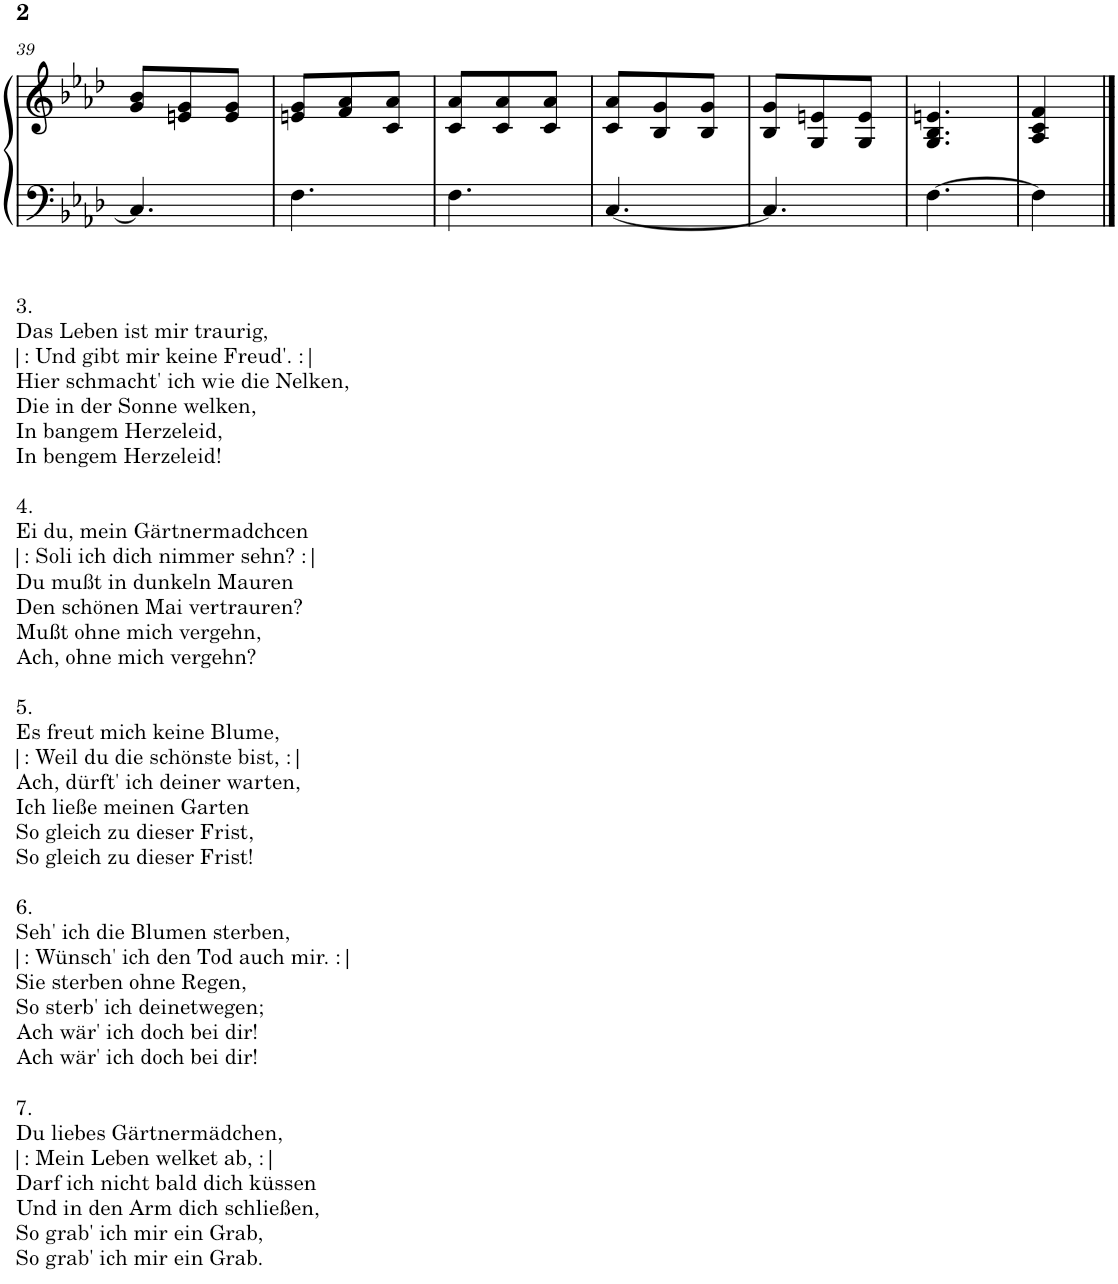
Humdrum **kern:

**kern	**kern
*part1	*part1
*staff2	*staff1
*I"Piano	*
*I'Pno.	*
!!LO:PB:g=z
*clefF4	*clefG2
*k[b-e-a-d-]	*k[b-e-a-d-]
*M3/8	*M3/8
=39	=39
!LO:TX:b:t=3.	!
!LO:TX:b:t=Das Leben ist mir traurig,	!
!LO:TX:b:t=|&colon; Und gibt mir keine Freud'. &colon;|	!
!LO:TX:b:t=Hier schmacht' ich wie die Nelken,	!
!LO:TX:b:t=Die in der Sonne welken,	!
!LO:TX:b:t=In bangem Herzeleid,	!
!LO:TX:b:t=In bengem Herzeleid!	!
!LO:TX:b:t=4.	!
!LO:TX:b:t=Ei du, mein Gärtnermadchcen	!
!LO:TX:b:t=|&colon; Soli ich dich nimmer sehn? &colon;|	!
!LO:TX:b:t=Du mußt in dunkeln Mauren	!
!LO:TX:b:t=Den schönen Mai vertrauren?	!
!LO:TX:b:t=Mußt ohne mich vergehn,	!
!LO:TX:b:t=Ach, ohne mich vergehn?	!
!LO:TX:b:t=5.	!
!LO:TX:b:t=Es freut mich keine Blume,	!
!LO:TX:b:t=|&colon; Weil du die schönste bist, &colon;|	!
!LO:TX:b:t=Ach, dürft' ich deiner warten,	!
!LO:TX:b:t=Ich ließe meinen Garten	!
!LO:TX:b:t=So gleich zu dieser Frist,	!
!LO:TX:b:t=So gleich zu dieser Frist!	!
!LO:TX:b:t=6.	!
!LO:TX:b:t=Seh' ich die Blumen sterben,	!
!LO:TX:b:t=|&colon; Wünsch' ich den Tod auch mir. &colon;|	!
!LO:TX:b:t=Sie sterben ohne Regen,	!
!LO:TX:b:t=So sterb' ich deinetwegen;	!
!LO:TX:b:t=Ach wär' ich doch bei dir!	!
!LO:TX:b:t=Ach wär' ich doch bei dir!	!
!LO:TX:b:t=7.	!
!LO:TX:b:t=Du liebes Gärtnermädchen,	!
!LO:TX:b:t=|&colon; Mein Leben welket ab, &colon;|	!
!LO:TX:b:t=Darf ich nicht bald dich küssen	!
!LO:TX:b:t=Und in den Arm dich schließen,	!
!LO:TX:b:t=So grab' ich mir ein Grab,	!
!LO:TX:b:t=So grab' ich mir ein Grab.	!
4.C/]	8g/ 8b-/L
.	8en/ 8g/
.	8e/ 8g/J
=40	=40
4.F\	8en/ 8g/L
.	8f/ 8a-/
.	8c/ 8a-/J
=41	=41
4.F\	8c/ 8a-/L
.	8c/ 8a-/
.	8c/ 8a-/J
=42	=42
[4.C/	8c/ 8a-/L
.	8B-/ 8g/
.	8B-/ 8g/J
=43	=43
4.C/]	8B-/ 8g/L
.	8G/ 8en/
.	8G/ 8e/J
=44	=44
[4.F\	4.G/ 4.B-/ 4.en/
=45	=45
4F\]	4A-/ 4c/ 4f/
==	==
*-	*-
